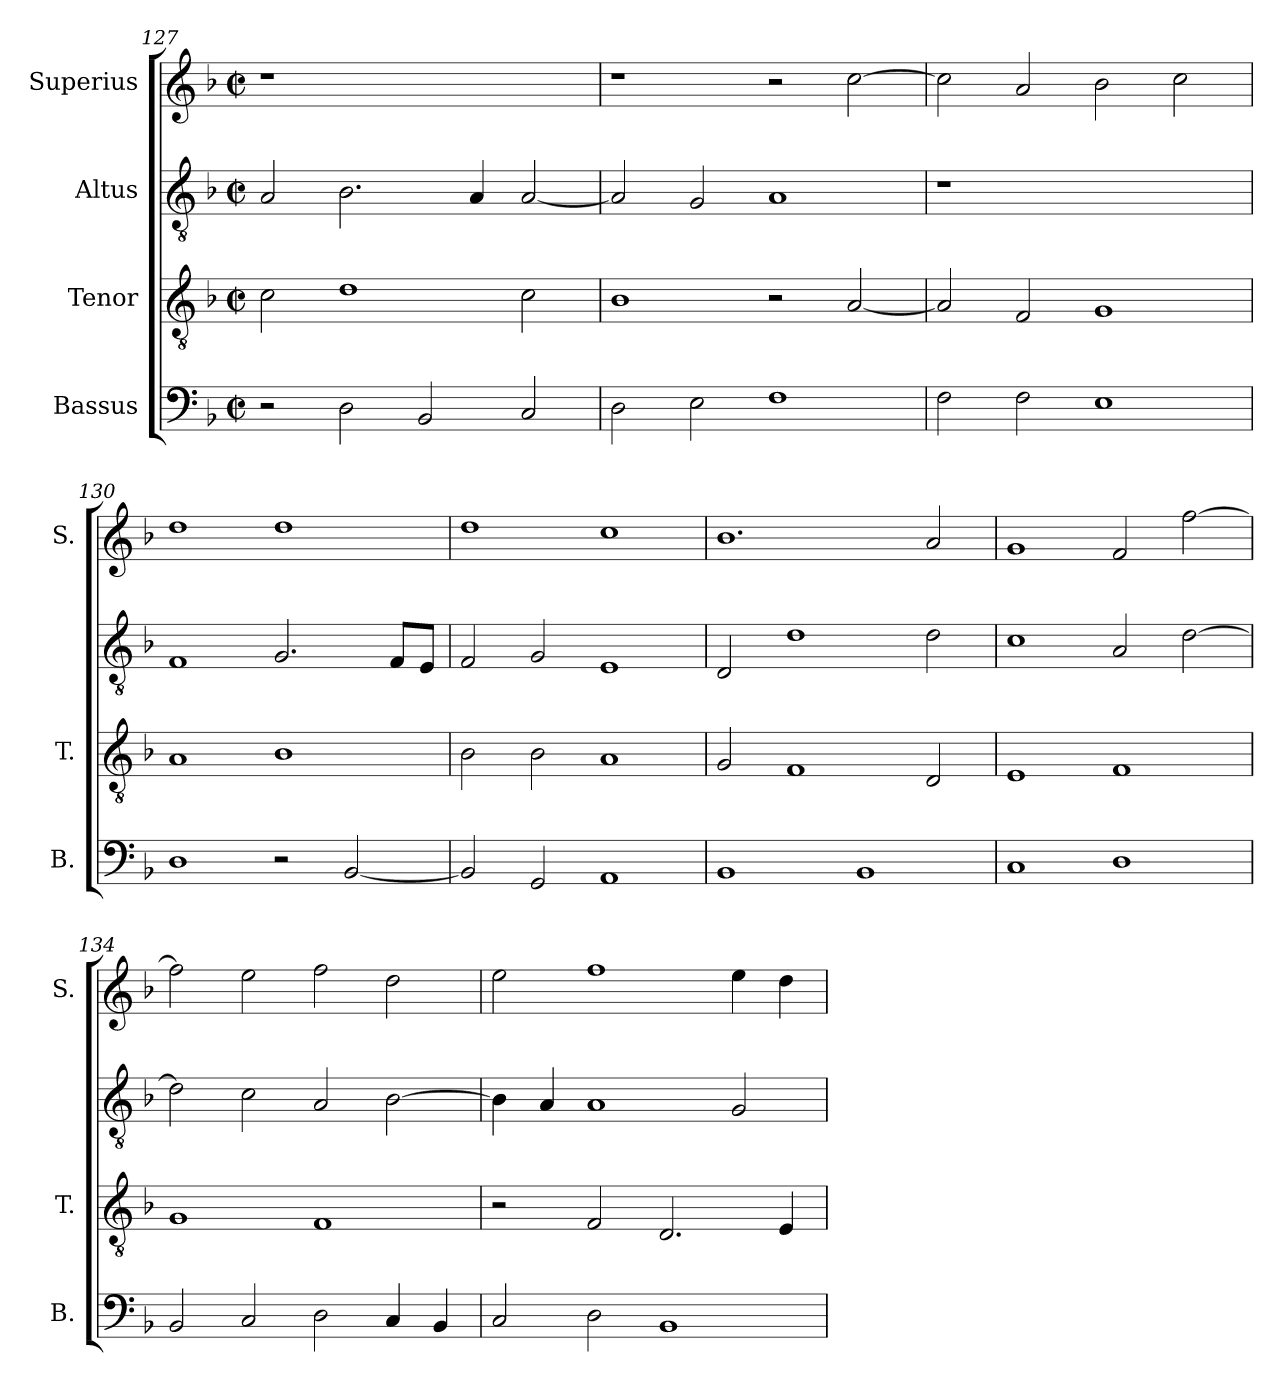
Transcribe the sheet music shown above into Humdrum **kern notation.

**kern	**kern	**kern	**kern
*part4	*part3	*part2	*part1
*staff4	*staff3	*staff2	*staff1
*I"Bassus	*I"Tenor	*I"Altus	*I"Superius
*I'B.	*I'T.	*	*I'S.
*clefF4	*clefGv2	*clefGv2	*clefG2
*	*ITrd7c12	*ITrd7c12	*
*k[b-]	*k[b-]	*k[b-]	*k[b-]
*F:	*F:	*F:	*F:
*M2/2	*M2/2	*M2/2	*M2/2
*met(c|)	*met(c|)	*met(c|)	*met(c|)
=127	=127	=127	=127
!	!	!	!LO:N:vis=1
2r	2Ci\	2AAi/	1r
2Di\	1Di	2.BB-i\	.
2BB-i/	.	.	1ryy
.	.	4AAi/	.
2Ci/	2Ci\	[<2AAi/	.
=128	=128	=128	=128
2Di\	1BB-i	2AAi/]	1r
2Ei\	.	2GGi/	.
1Fi	2r	1AAi	2r
.	[<2AAi/	.	[>2cci\
!!LO:PB:g=z
=129	=129	=129	=129
!	!	!LO:N:vis=1	!
2Fi\	2AAi/]	1r	2cci\]
2Fi\	2FFi/	.	2ai/
1Ei	1GGi	1ryy	2b-i\
.	.	.	2cci\
=130	=130	=130	=130
1Di	1AAi	1FFi	1ddi
2r	1BB-i	2.GGi/	1ddi
[<2BB-i/	.	.	.
.	.	8FFi/L	.
.	.	8EEi/J	.
=131	=131	=131	=131
2BB-i/]	2BB-i\	2FFi/	1ddi
2GGi/	2BB-i\	2GGi/	.
1AAi	1AAi	1EEi	1cci
=132	=132	=132	=132
1BB-i	2GGi/	2DDi/	1.b-i
.	1FFi	1Di	.
1BB-i	.	.	.
.	2DDi/	2Di\	2ai/
=133	=133	=133	=133
1Ci	1EEi	1Ci	1gi
1Di	1FFi	2AAi/	2fi/
.	.	[>2Di\	[>2ffi\
!!LO:LB:g=z
=134	=134	=134	=134
2BB-i/	1GGi	2Di\]	2ffi\]
2Ci/	.	2Ci\	2eei\
2Di\	1FFi	2AAi/	2ffi\
4Ci/	.	[>2BB-i\	2ddi\
4BB-i/	.	.	.
=135	=135	=135	=135
2Ci/	2r	4BB-i\]	2eei\
.	.	4AAi/	.
2Di\	2FFi/	1AAi	1ffi
1BB-i	2.DDi/	.	.
.	.	2GGi/	4eei\
.	4EEi/	.	4ddi\
=	=	=	=
*-	*-	*-	*-
